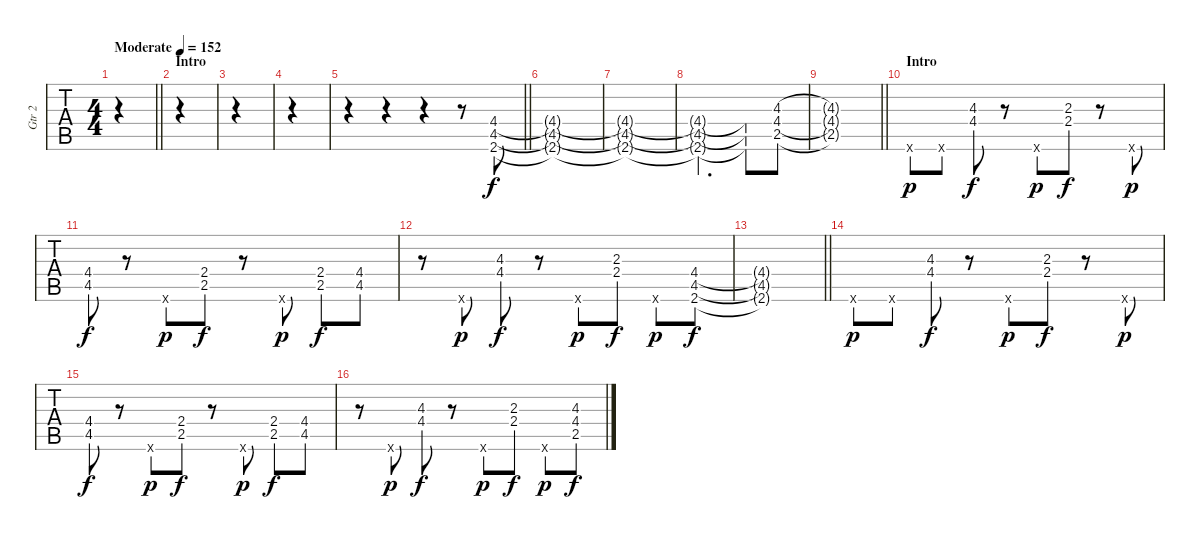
\track ("Gtr 2" "Gtr 2") {instrument distortionguitar}
\staff {tabs}
\tuning (E4 B3 G3 D3 A2 E2) {hide}
\ts (4 4)
\tempo (152 "Moderate")
\clef g2
\barLineRight lightlight
\ks c
|
\section ("" "Intro")
|
|
|
\barLineRight lightlight
r.4 r.4 r.4 r.8 (4.4 4.5 2.6).8 |
(4.4{t} 4.5{t} 2.6{t}).1 |
(4.4{t} 4.5{t} 2.6{t}).1 |
(4.4{t} 4.5{t} 2.6{t}).2{d} (4.4{t} 4.5{t} 2.6{t}).8 (4.3 4.4 2.5).8 |
\barLineRight lightlight
(4.3{t} 4.4{t} 2.5{t}).1 |
\section ("" "Intro")
0.6{x}.8{dy p} 0.6{x}.8 (4.3 4.4).8{dy f} r.8 0.6{x}.8{dy p} (2.3 2.4).8{dy f} r.8 0.6{x}.8{dy p} |
(4.4 4.5).8{dy f} r.8 0.6{x}.8{dy p} (2.4 2.5).8{dy f} r.8 0.6{x}.8{dy p} (2.4 2.5).8{dy f} (4.4 4.5).8 |
r.8 0.6{x}.8{dy p} (4.3 4.4).8{dy f} r.8 0.6{x}.8{dy p} (2.3 2.4).8{dy f} 0.6{x}.8{dy p} (4.4 4.5 2.6).8{dy f} |
\barLineRight lightlight
(4.4{t} 4.5{t} 2.6{t}).1 |
0.6{x}.8{dy p} 0.6{x}.8 (4.3 4.4).8{dy f} r.8 0.6{x}.8{dy p} (2.3 2.4).8{dy f} r.8 0.6{x}.8{dy p} |
(4.4 4.5).8{dy f} r.8 0.6{x}.8{dy p} (2.4 2.5).8{dy f} r.8 0.6{x}.8{dy p} (2.4 2.5).8{dy f} (4.4 4.5).8 |
r.8 0.6{x}.8{dy p} (4.3 4.4).8{dy f} r.8 0.6{x}.8{dy p} (2.3 2.4).8{dy f} 0.6{x}.8{dy p} (4.3 4.4 2.5).8{dy f}
